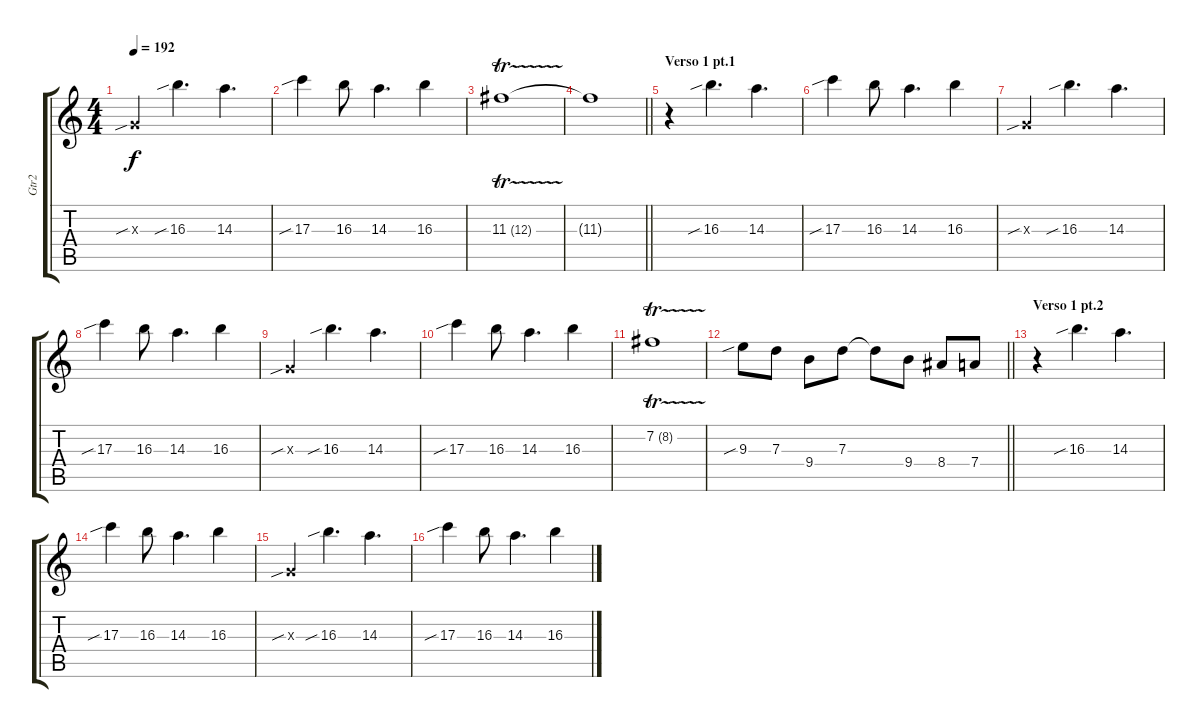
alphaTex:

\track ("Gtr2" "Gtr2") {instrument overdrivenguitar}
\staff {score tabs}
\tuning (E4 B3 G3 D3 A2 E2) {hide}
\ts (4 4)
\tempo 192
\clef g2
\ks c
0.3{sib x}.4{dy f} 16.3{sib}.4{d} 14.3.4{d} |
17.3{sib}.4 16.3.8 14.3.4{d} 16.3.4 |
11.3{tr (12 16)}.1 |
\barLineRight lightlight
11.3{t}.1 |
\section ("" "Verso 1 pt.1")
r.4 16.3{sib}.4{d} 14.3.4{d} |
17.3{sib}.4 16.3.8 14.3.4{d} 16.3.4 |
0.3{sib x}.4 16.3{sib}.4{d} 14.3.4{d} |
17.3{sib}.4 16.3.8 14.3.4{d} 16.3.4 |
0.3{sib x}.4 16.3{sib}.4{d} 14.3.4{d} |
17.3{sib}.4 16.3.8 14.3.4{d} 16.3.4 |
7.2{tr (8 16)}.1 |
\barLineRight lightlight
9.3{sib}.8 7.3.8 9.4.8 7.3.8 7.3{t}.8 9.4.8 8.4.8 7.4.8 |
\section ("" "Verso 1 pt.2")
r.4 16.3{sib}.4{d} 14.3.4{d} |
17.3{sib}.4 16.3.8 14.3.4{d} 16.3.4 |
0.3{sib x}.4 16.3{sib}.4{d} 14.3.4{d} |
17.3{sib}.4 16.3.8 14.3.4{d} 16.3.4
